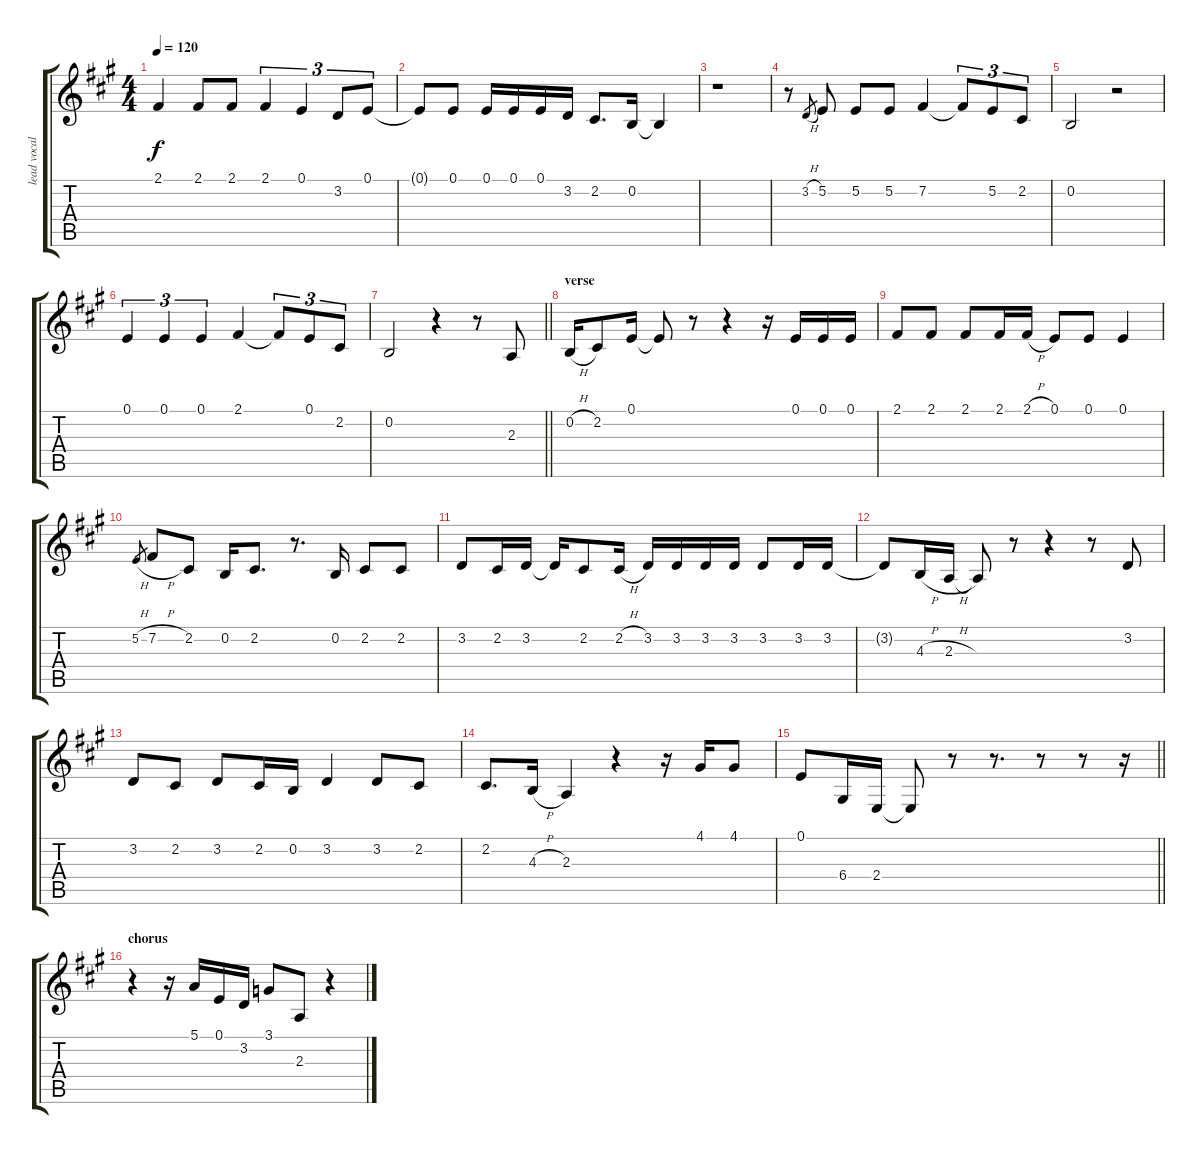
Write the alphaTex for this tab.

\track ("lead vocals" "lead vocal") {instrument lead2sawtooth}
\staff {score tabs}
\tuning (E4 B3 G3 D3 A2 E2) {hide}
\ts (4 4)
\tempo 120
\clef g2
\ks a
2.1.4{dy f} 2.1.8 2.1.8 2.1.4{tu (3 2)} 0.1.4{tu (3 2)} 3.2.8{tu (3 2)} 0.1.8{tu (3 2)} |
0.1{t}.8 0.1.8 0.1.16 0.1.16 0.1.16 3.2.16 2.2.8{d} 0.2.16 0.2{t}.4 |
r.1 |
r.8 3.2{h}.8{gr} 5.2.8 5.2.8 5.2.8 7.2.4 7.2{t}.8{tu (3 2)} 5.2.8{tu (3 2)} 2.2.8{tu (3 2)} |
0.2.2 r.2 |
0.1.4{tu (3 2)} 0.1.4{tu (3 2)} 0.1.4{tu (3 2)} 2.1.4 2.1{t}.8{tu (3 2)} 0.1.8{tu (3 2)} 2.2.8{tu (3 2)} |
\barLineRight lightlight
0.2.2 r.4 r.8 2.3.8 |
\section ("" "verse")
0.2{h}.16 2.2.8 0.1.16 0.1{t}.8 r.8 r.4 r.16 0.1.16 0.1.16 0.1.16 |
2.1.8 2.1.8 2.1.8 2.1.16 2.1{h}.16 0.1.8 0.1.8 0.1.4 |
5.2{h}.8{gr} 7.2{h}.8 2.2.8 0.2.16 2.2.8{d} r.8{d} 0.2.16 2.2.8 2.2.8 |
3.2.8 2.2.16 3.2.16 3.2{t}.16 2.2.8 2.2{h}.16 3.2.16 3.2.16 3.2.16 3.2.16 3.2.8 3.2.16 3.2.16 |
3.2{t}.8 4.3{h}.16 2.3{h}.16 2.3{t}.8 r.8 r.4 r.8 3.2.8 |
3.2.8 2.2.8 3.2.8 2.2.16 0.2.16 3.2.4 3.2.8 2.2.8 |
2.2.8{d} 4.3{h}.16 2.3.4 r.4 r.16 4.1.16 4.1.8 |
\barLineRight lightlight
0.1.8 6.4.16 2.4.16 2.4{t}.8 r.8 r.8{d} r.8 r.8 r.16 |
\section ("" "chorus")
r.4 r.16 5.1.16 0.1.16 3.2.16 3.1.8 2.3.8 r.4
